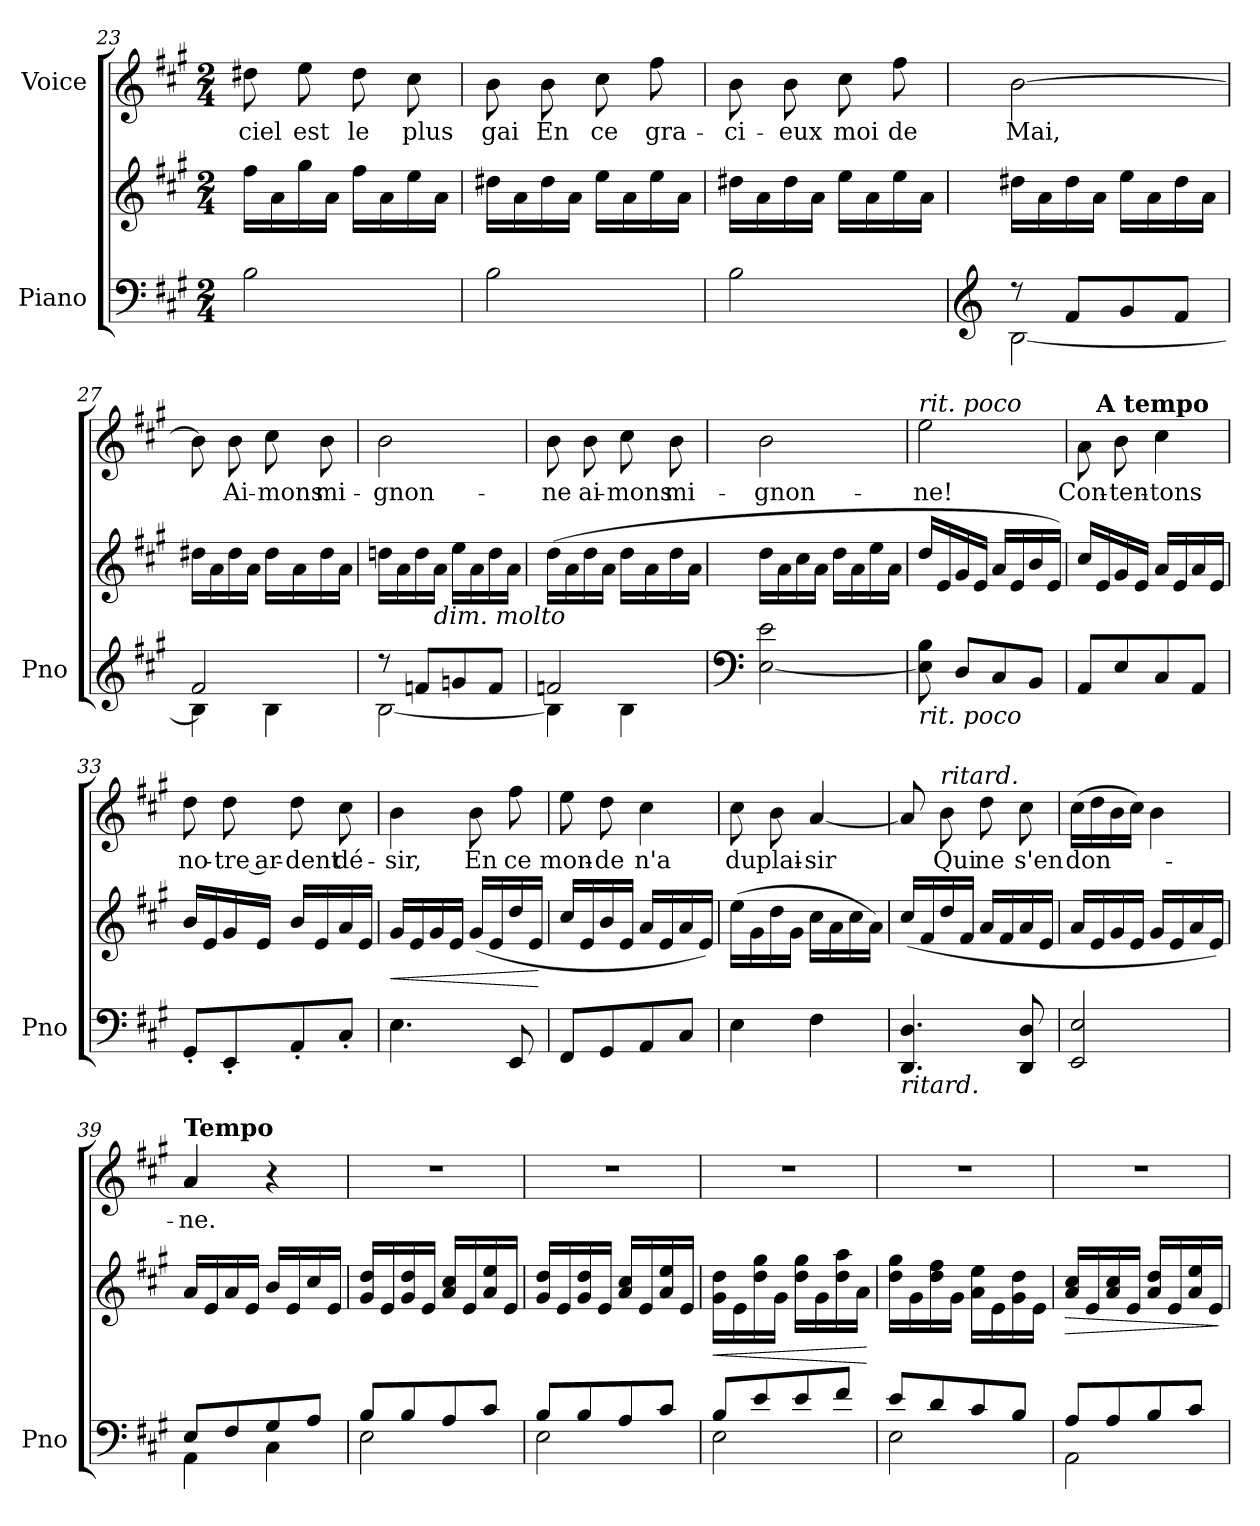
**kern	**kern	**dynam	**kern	**text
*part2	*part2	*part2	*part1	*part1
*staff3	*staff2	*staff2/3	*staff1	*staff1
*I"Piano	*	*	*I"Voice	*
*I'Pno	*	*	*	*
*clefF4	*clefG2	*	*clefG2	*
*k[f#c#g#]	*k[f#c#g#]	*	*k[f#c#g#]	*
*M2/4	*M2/4	*	*M2/4	*
=23	=23	=23	=23	=23
!	!	!	!	!LO:LY:b
2B\	16ff#\LL	.	8dd#X\	ciel
.	16a\	.	.	.
!	!	!	!	!LO:LY:b
.	16gg#\	.	8ee\	est
.	16a\JJ	.	.	.
!	!	!	!	!LO:LY:b
.	16ff#\LL	.	8dd#\	le
.	16a\	.	.	.
!	!	!	!	!LO:LY:b
.	16ee\	.	8cc#\	plus
.	16a\JJ	.	.	.
!!LO:LB:g=z
=24	=24	=24	=24	=24
!	!	!	!	!LO:LY:b
2B\	16dd#X\LL	.	8b\	gai
.	16a\	.	.	.
!	!	!	!	!LO:LY:b
.	16dd#\	.	8b\	En
.	16a\JJ	.	.	.
!	!	!	!	!LO:LY:b
.	16ee\LL	.	8cc#\	ce
.	16a\	.	.	.
!	!	!	!	!LO:LY:b
.	16ee\	.	8ff#\	gra-
.	16a\JJ	.	.	.
!!LO:LB:g=z
=25	=25	=25	=25	=25
!	!	!	!	!LO:LY:b
2B\	16dd#X\LL	.	8b\	-ci-
.	16a\	.	.	.
!	!	!	!	!LO:LY:b
.	16dd#\	.	8b\	-eux
.	16a\JJ	.	.	.
!	!	!	!	!LO:LY:b
.	16ee\LL	.	8cc#\	moi
.	16a\	.	.	.
!	!	!	!	!LO:LY:b
.	16ee\	.	8ff#\	de
.	16a\JJ	.	.	.
=26	=26	=26	=26	=26
*clefG2	*	*	*	*
*^	*	*	*	*
!	!	!	!	!	!LO:LY:b
8r	[2B\	16dd#X\LL	.	[2b\	Mai,
.	.	16a\	.	.	.
8f#/L	.	16dd#\	.	.	.
.	.	16a\JJ	.	.	.
8g#/	.	16ee\LL	.	.	.
.	.	16a\	.	.	.
8f#/J	.	16dd#\	.	.	.
.	.	16a\JJ	.	.	.
=27	=27	=27	=27	=27	=27
2f#/	4B\]	16dd#X\LL	.	8b\]	.
.	.	16a\	.	.	.
!	!	!	!	!	!LO:LY:b
.	.	16dd#\	.	8b\	Ai-
.	.	16a\JJ	.	.	.
!	!	!	!	!	!LO:LY:b
.	4B\	16dd#\LL	.	8cc#\	-mons
.	.	16a\	.	.	.
!	!	!	!	!	!LO:LY:b
.	.	16dd#\	.	8b\	mi-
.	.	16a\JJ	.	.	.
!!LO:PB:g=z
=28	=28	=28	=28	=28	=28
!	!	!	!	!	!LO:LY:b
8r	[2B\	16ddn\LL	.	2b\	-gnon-
.	.	16a\	.	.	.
8fn/L	.	16dd\	.	.	.
!	!	!LO:TX:b:i:t=dim. molto	!	!	!
.	.	16a\JJ	.	.	.
8gn/	.	16ee\LL	.	.	.
.	.	16a\	.	.	.
8f/J	.	16dd\	.	.	.
.	.	16a\JJ	.	.	.
!!LO:LB:g=z
=29	=29	=29	=29	=29	=29
!	!	!	!	!	!LO:LY:b
2fn/	4B\]	(16dd\LL	.	8b\	-ne
.	.	16a\	.	.	.
!	!	!	!	!	!LO:LY:b
.	.	16dd\	.	8b\	ai-
.	.	16a\JJ	.	.	.
!	!	!	!	!	!LO:LY:b
.	4B\	16dd\LL	.	8cc#\	-mons
.	.	16a\	.	.	.
!	!	!	!	!	!LO:LY:b
.	.	16dd\	.	8b\	mi-
.	.	16a\JJ	.	.	.
*v	*v	*	*	*	*
=30	=30	=30	=30	=30
*clefF4	*	*	*	*
!	!	!	!	!LO:LY:b
[2E\ 2e\	16dd\LL	.	2b\	-gnon-
.	16a\	.	.	.
.	16cc#\	.	.	.
.	16a\JJ	.	.	.
.	16dd\LL	.	.	.
.	16a\	.	.	.
.	16ee\	.	.	.
.	16a\JJ	.	.	.
=31	=31	=31	=31	=31
!	!	!	!LO:TX:a:i:t=rit. poco	!
!LO:TX:b:i:t=rit. poco	!	!	!	!
!	!	!	!	!LO:LY:b
8E\] 8B\	16dd/LL	.	2ee\	-ne!
.	16e/	.	.	.
8D/L	16g#/	.	.	.
.	16e/JJ	.	.	.
8C#/	16a/LL	.	.	.
.	16e/	.	.	.
8BB/J	16b/	.	.	.
.	16e/JJ)	.	.	.
=32	=32	=32	=32	=32
!	!	!	!	!LO:LY:b
*	*	*	*^	*
8AA/L	16cc#/LL	.	8a\	16ryy	Con-
!	!	!	!	!LO:TX:a:B:t=A tempo	!
.	16e/	.	.	4..ryy	.
!	!	!	!	!	!LO:LY:b
8E/	16g#/	.	8b\	.	-ten-
.	16e/JJ	.	.	.	.
!	!	!	!	!	!LO:LY:b
8C#/	16a/LL	.	4cc#\	.	-tons
.	16e/	.	.	.	.
8AA/J	16a/	.	.	.	.
.	16e/JJ	.	.	.	.
!!LO:PB:g=z
=33	=33	=33	=33	=33	=33
!	!	!	!	!	!LO:LY:b
*	*	*	*v	*v	*
8GG#'/L	16b/LL	.	8dd\	no-
.	16e/	.	.	.
!	!	!	!	!LO:LY:b
8EE'/	16g#/	.	8dd\	-tre ar-
.	16e/JJ	.	.	.
!	!	!	!	!LO:LY:b
8AA'/	16b/LL	.	8dd\	-dent
.	16e/	.	.	.
!	!	!	!	!LO:LY:b
8C#'/J	16a/	.	8cc#\	dé-
.	16e/JJ	.	.	.
=34	=34	=34	=34	=34
!	!	!LO:HP:b	!	!LO:LY:b
4.E\	16g#/LL	<	4b\	-sir,
.	16e/	.	.	.
.	16g#/	.	.	.
.	16e/JJ	.	.	.
!	!	!	!	!LO:LY:b
.	(16g#/LL	.	8b\	En
.	16e/	.	.	.
!	!	!	!	!LO:LY:b
8EE/	16dd/	.	8ff#\	ce
.	16e/JJ	.	.	.
.	.	[	.	.
=35	=35	=35	=35	=35
!	!	!	!	!LO:LY:b
8FF#/L	16cc#/LL	.	8ee\	mon-
.	16e/	.	.	.
!	!	!	!	!LO:LY:b
8GG#/	16b/	.	8dd\	-de
.	16e/JJ	.	.	.
!	!	!	!	!LO:LY:b
8AA/	16a/LL	.	4cc#\	n'a
.	16e/	.	.	.
8C#/J	16a/	.	.	.
.	16e/JJ)	.	.	.
=36	=36	=36	=36	=36
!	!	!	!	!LO:LY:b
4E\	(16ee\LL	.	8cc#\	du
.	16g#\	.	.	.
!	!	!	!	!LO:LY:b
.	16dd\	.	8b\	plai-
.	16g#\JJ	.	.	.
!	!	!	!	!LO:LY:b
4F#\	16cc#\LL	.	[4a/	-sir
.	16a\	.	.	.
.	16cc#\	.	.	.
.	16a\JJ)	.	.	.
!!LO:LB:g=z
=37	=37	=37	=37	=37
!LO:TX:b:i:t=ritard.	!	!	!	!
4.DD/ 4.D/	(16cc#/LL	.	8a/]	.
.	16f#/	.	.	.
!	!	!	!LO:TX:a:i:t=ritard.	!
!	!	!	!	!LO:LY:b
.	16dd/	.	8b\	Qui
.	16f#/JJ	.	.	.
!	!	!	!	!LO:LY:b
.	16a/LL	.	8dd\	ne
.	16f#/	.	.	.
!	!	!	!	!LO:LY:b
8DD/ 8D/	16a/	.	8cc#\	s'en
.	16e/JJ	.	.	.
=38	=38	=38	=38	=38
!	!	!	!	!LO:LY:b
2EE/ 2E/	16a/LL	.	(16cc#\LL	don-
.	16e/	.	16dd\	.
.	16g#/	.	16b\	.
.	16e/JJ	.	16cc#\JJ)	.
.	16g#/LL	.	4b\	.
.	16e/	.	.	.
.	16a/	.	.	.
.	16e/JJ)	.	.	.
=39	=39	=39	=39	=39
*^	*	*	*	*
!	!	!	!	!LO:TX:a:B:t=Tempo	!
!	!	!	!	!	!LO:LY:b
8E/L	4AA\	16a/LL	.	4a/	-ne.
.	.	16e/	.	.	.
8F#/	.	16a/	.	.	.
.	.	16e/JJ	.	.	.
8G#/	4C#\	16b/LL	.	4r	.
.	.	16e/	.	.	.
8A/J	.	16cc#/	.	.	.
.	.	16e/JJ	.	.	.
=40	=40	=40	=40	=40	=40
8B/L	2E\	16g#/ 16dd/LL	.	2r	.
.	.	16e/	.	.	.
8B/	.	16g#/ 16dd/	.	.	.
.	.	16e/JJ	.	.	.
8A/	.	16a/ 16cc#/LL	.	.	.
.	.	16e/	.	.	.
8c#/J	.	16a/ 16ee/	.	.	.
.	.	16e/JJ	.	.	.
!!LO:LB:g=z
=41	=41	=41	=41	=41	=41
8B/L	2E\	16g#/ 16dd/LL	.	2r	.
.	.	16e/	.	.	.
8B/	.	16g#/ 16dd/	.	.	.
.	.	16e/JJ	.	.	.
8A/	.	16a/ 16cc#/LL	.	.	.
.	.	16e/	.	.	.
8c#/J	.	16a/ 16ee/	.	.	.
.	.	16e/JJ	.	.	.
=42	=42	=42	=42	=42	=42
!	!	!	!LO:HP:b	!	!
8B/L	2E\	16g#\ 16dd\LL	<	2r	.
.	.	16e\	.	.	.
8e/	.	16dd\ 16gg#\	.	.	.
.	.	16g#\JJ	.	.	.
8e/	.	16dd\ 16gg#\LL	.	.	.
.	.	16g#\	.	.	.
8f#/J	.	16dd\ 16aa\	.	.	.
.	.	16a\JJ	.	.	.
*v	*v	*	*	*	*
.	.	[	.	.
=43	=43	=43	=43	=43
*^	*	*	*	*
8e/L	2E\	16dd\ 16gg#\LL	.	2r	.
.	.	16g#\	.	.	.
8d/	.	16dd\ 16ff#\	.	.	.
.	.	16g#\JJ	.	.	.
8c#/	.	16a\ 16ee\LL	.	.	.
.	.	16e\	.	.	.
8B/J	.	16g#\ 16dd\	.	.	.
.	.	16e\JJ	.	.	.
=44	=44	=44	=44	=44	=44
!	!	!	!LO:HP:b	!	!
8A/L	2AA\	16a/ 16cc#/LL	>	2r	.
.	.	16e/	.	.	.
8A/	.	16a/ 16cc#/	.	.	.
.	.	16e/JJ	.	.	.
8B/	.	16a/ 16dd/LL	.	.	.
.	.	16e/	.	.	.
8c#/J	.	16a/ 16ee/	.	.	.
.	.	16e/JJ	.	.	.
*v	*v	*	*	*	*
.	.	]	.	.
=	=	=	=	=
*-	*-	*-	*-	*-
